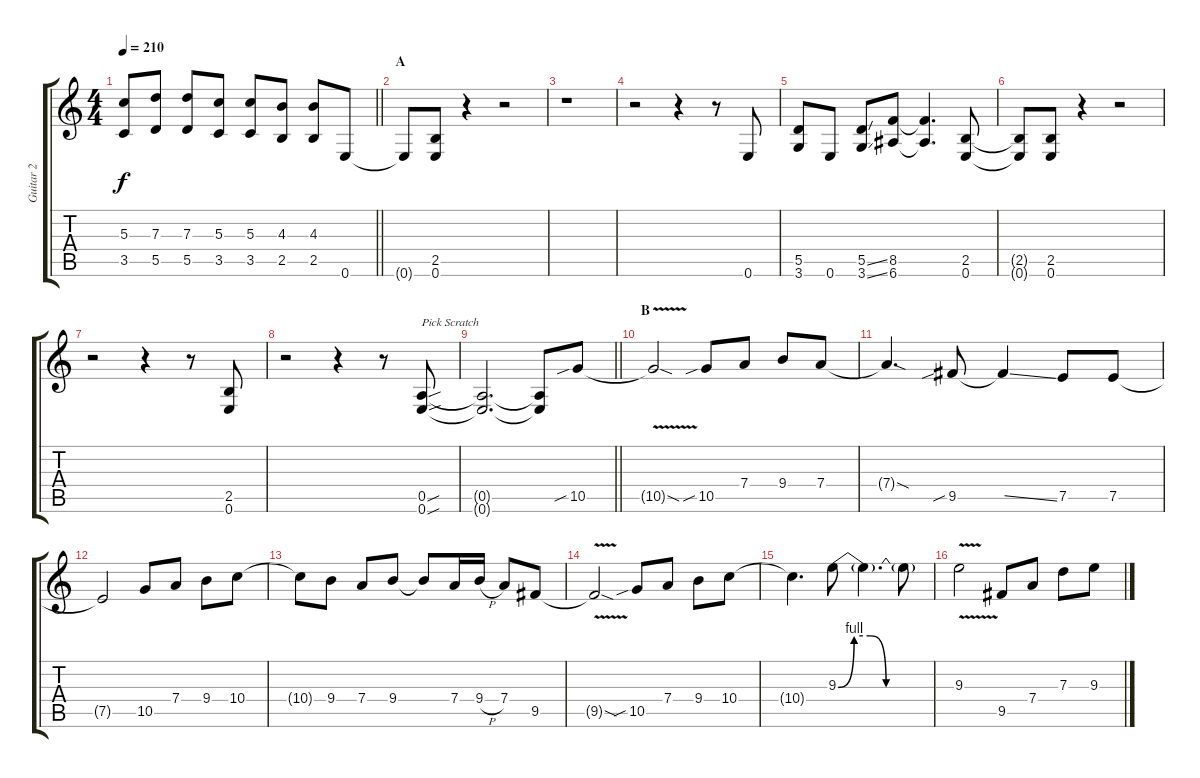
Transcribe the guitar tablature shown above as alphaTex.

\track ("Guitar 2" "Guitar 2") {instrument distortionguitar}
\staff {score tabs}
\tuning (E4 B3 G3 D3 A2 E2) {hide}
\ts (4 4)
\tempo 210
\clef g2
\barLineRight lightlight
\ks c
(5.3{t} 3.5{t}).8{dy f} (7.3 5.5).8 (7.3 5.5).8 (5.3 3.5).8 (5.3 3.5).8 (4.3 2.5).8 (4.3 2.5).8 0.6.8 |
\section ("" "A")
0.6{t}.8 (2.5 0.6).8 r.4 r.2 |
r.1 |
r.2 r.4 r.8 0.6.8 |
(5.5 3.6).8 0.6.8 (5.5{ss} 3.6{ss}).8 (8.5 6.6).8 (8.5{t} 6.6{t}).4{d} (2.5 0.6).8 |
(2.5{t} 0.6{t}).8 (2.5 0.6).8 r.4 r.2 |
r.2 r.4 r.8 (2.5 0.6).8 |
r.2 r.4 r.8 (0.5{sou} 0.6{sou}).8{txt "Pick Scratch"} |
\barLineRight lightlight
(0.5{t} 0.6{t}).2{d} (0.5{t} 0.6{t}).8 10.5{sib}.8 |
\section ("" "B")
10.5{v sod t}.2 10.5{sib}.8 7.4.8 9.4.8 7.4.8 |
7.4{sod t}.4{d} 9.5{sib}.8 9.5{ss t}.4 7.5.8 7.5.8 |
7.5{t}.2 10.5.8 7.4.8 9.4.8 10.4.8 |
10.4{t}.8 9.4.8 7.4.8 9.4.8 9.4{t}.8 7.4.16 9.4{h}.16 7.4.8 9.5.8 |
9.5{v sod t}.2 10.5{sib}.8 7.4.8 9.4.8 10.4.8 |
10.4{t}.4{d} 9.3{be (custom 0 0 10 4 20 4 30 0 60 0)}.8 9.3{t}.4{d} 9.3{t}.8 |
9.3{v}.2 9.5.8 7.4.8 7.3.8 9.3.8
